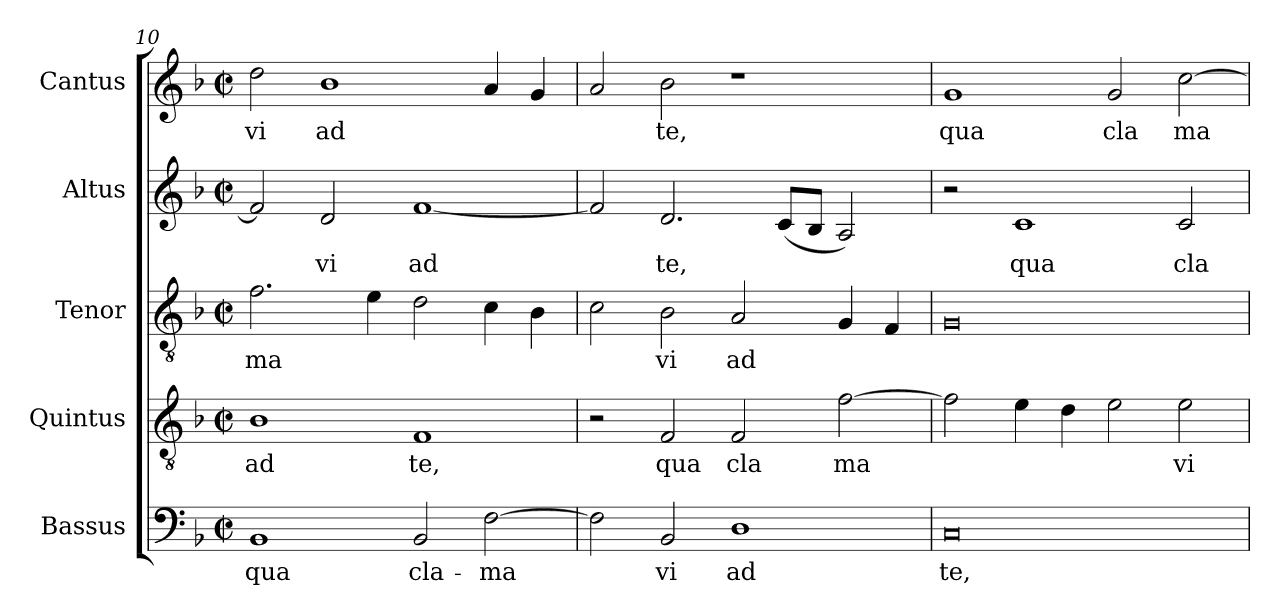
**kern	**text	**kern	**text	**kern	**text	**kern	**text	**kern	**text
*part5	*part5	*part4	*part4	*part3	*part3	*part2	*part2	*part1	*part1
*staff5	*staff5	*staff4	*staff4	*staff3	*staff3	*staff2	*staff2	*staff1	*staff1
*I"Bassus	*	*I"Quintus	*	*I"Tenor	*	*I"Altus	*	*I"Cantus	*
*clefF4	*	*clefGv2	*	*clefGv2	*	*clefG2	*	*clefG2	*
*k[b-]	*	*k[b-]	*	*k[b-]	*	*k[b-]	*	*k[b-]	*
*F:	*	*F:	*	*F:	*	*F:	*	*F:	*
*M2/2	*	*M2/2	*	*M2/2	*	*M2/2	*	*M2/2	*
*met(c|)	*	*met(c|)	*	*met(c|)	*	*met(c|)	*	*met(c|)	*
=10	=10	=10	=10	=10	=10	=10	=10	=10	=10
!	!LO:LY:b:cj	!	!LO:LY:b:cj	!	!LO:LY:b:cj	!	!LO:LY:b:cj	!	!LO:LY:b:cj
1BB-	qua	1B-	ad	2.f\	ma	2f/]	.	2dd\	vi
!	!	!	!	!	!	!	!LO:LY:b:cj	!	!LO:LY:b:cj
.	.	.	.	.	.	2d/	vi	1b-	ad
!	!	!	!	!	!LO:LY:b:cj	!	!	!	!
.	.	.	.	4e\	.	.	.	.	.
!	!LO:LY:b:cj	!	!LO:LY:b:cj	!	!LO:LY:b:cj	!	!LO:LY:b:cj	!	!
2BB-/	cla-	1F	te,	2d\	.	[<1f	ad	.	.
!	!LO:LY:b:cj	!	!	!	!LO:LY:b:cj	!	!	!	!LO:LY:b:cj
[>2F\	-ma-	.	.	4c\	.	.	.	4a/	.
!	!	!	!	!	!LO:LY:b:cj	!	!	!	!LO:LY:b:cj
.	.	.	.	4B-\	.	.	.	4g/	.
=11	=11	=11	=11	=11	=11	=11	=11	=11	=11
!	!LO:LY:b:cj	!	!	!	!LO:LY:b:cj	!	!LO:LY:b:cj	!	!LO:LY:b:cj
2F\]	--	2r	.	2c\	.	2f/]	.	2a/	.
!	!LO:LY:b:cj	!	!LO:LY:b:cj	!	!LO:LY:b:cj	!	!LO:LY:b:cj	!	!LO:LY:b:cj
2BB-/	-vi	2F/	qua	2B-\	vi	2.d/	te,	2b-\	te,
!	!LO:LY:b:cj	!	!LO:LY:b:cj	!	!LO:LY:b:cj	!	!	!	!
1D	ad	2F/	cla	2A/	ad	.	.	1r	.
!	!	!	!	!	!	!	!LO:LY:b:cj	!	!
.	.	.	.	.	.	(<8c/L	.	.	.
!	!	!	!	!	!	!	!LO:LY:b:cj	!	!
.	.	.	.	.	.	8B-/J	.	.	.
!	!	!	!LO:LY:b:cj	!	!LO:LY:b:cj	!	!LO:LY:b:cj	!	!
.	.	[>2f\	ma	4G/	.	2A/)	.	.	.
!	!	!	!	!	!LO:LY:b:cj	!	!	!	!
.	.	.	.	4F/	.	.	.	.	.
=12	=12	=12	=12	=12	=12	=12	=12	=12	=12
!	!LO:LY:b:cj	!	!LO:LY:b:cj	!	!LO:LY:b:cj	!	!	!	!LO:LY:b:cj
0C	te,	2f\]	.	0G	.	2r	.	1g	qua
!	!	!	!LO:LY:b:cj	!	!	!	!LO:LY:b:cj	!	!
.	.	4e\	.	.	.	1c	qua	.	.
!	!	!	!LO:LY:b:cj	!	!	!	!	!	!
.	.	4d\	.	.	.	.	.	.	.
!	!	!	!LO:LY:b:cj	!	!	!	!	!	!LO:LY:b:cj
.	.	2e\	.	.	.	.	.	2g/	cla
!	!	!	!LO:LY:b:cj	!	!	!	!LO:LY:b:cj	!	!LO:LY:b:cj
.	.	2e\	vi	.	.	2c/	cla	[>2cc\	ma
=	=	=	=	=	=	=	=	=	=
*-	*-	*-	*-	*-	*-	*-	*-	*-	*-
